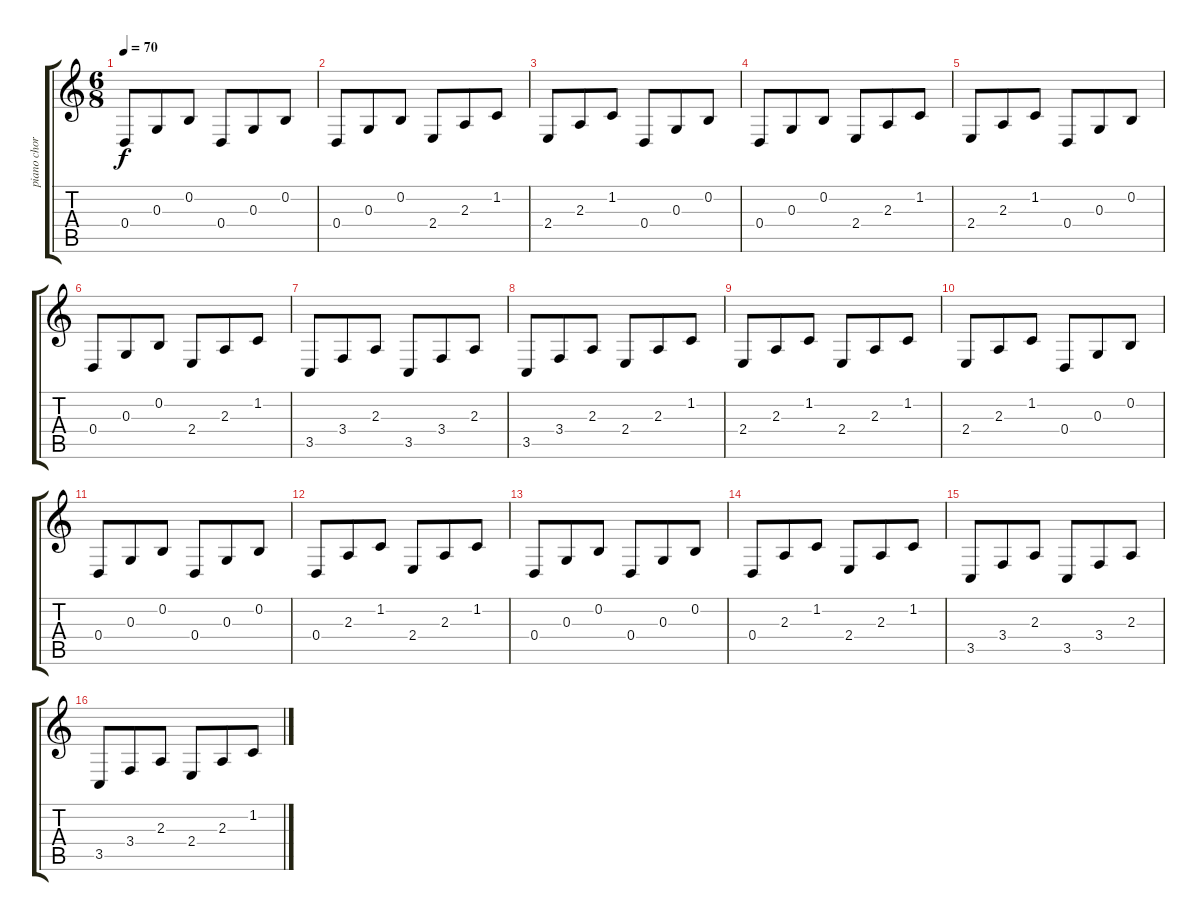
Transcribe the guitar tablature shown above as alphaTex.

\track ("piano chord " "piano chor") {instrument acousticgrandpiano}
\staff {score tabs}
\tuning (E4 B3 G3 D3 A2 E2) {hide}
\ts (6 8)
\tempo 70
\clef g2
\ks c
0.4.8{dy f} 0.3.8 0.2.8 0.4.8 0.3.8 0.2.8 |
0.4.8 0.3.8 0.2.8 2.4.8 2.3.8 1.2.8 |
2.4.8 2.3.8 1.2.8 0.4.8 0.3.8 0.2.8 |
0.4.8 0.3.8 0.2.8 2.4.8 2.3.8 1.2.8 |
2.4.8 2.3.8 1.2.8 0.4.8 0.3.8 0.2.8 |
0.4.8 0.3.8 0.2.8 2.4.8 2.3.8 1.2.8 |
3.5.8 3.4.8 2.3.8 3.5.8 3.4.8 2.3.8 |
3.5.8 3.4.8 2.3.8 2.4.8 2.3.8 1.2.8 |
2.4.8 2.3.8 1.2.8 2.4.8 2.3.8 1.2.8 |
2.4.8 2.3.8 1.2.8 0.4.8 0.3.8 0.2.8 |
0.4.8 0.3.8 0.2.8 0.4.8 0.3.8 0.2.8 |
0.4.8 2.3.8 1.2.8 2.4.8 2.3.8 1.2.8 |
0.4.8 0.3.8 0.2.8 0.4.8 0.3.8 0.2.8 |
0.4.8 2.3.8 1.2.8 2.4.8 2.3.8 1.2.8 |
3.5.8 3.4.8 2.3.8 3.5.8 3.4.8 2.3.8 |
3.5.8 3.4.8 2.3.8 2.4.8 2.3.8 1.2.8
